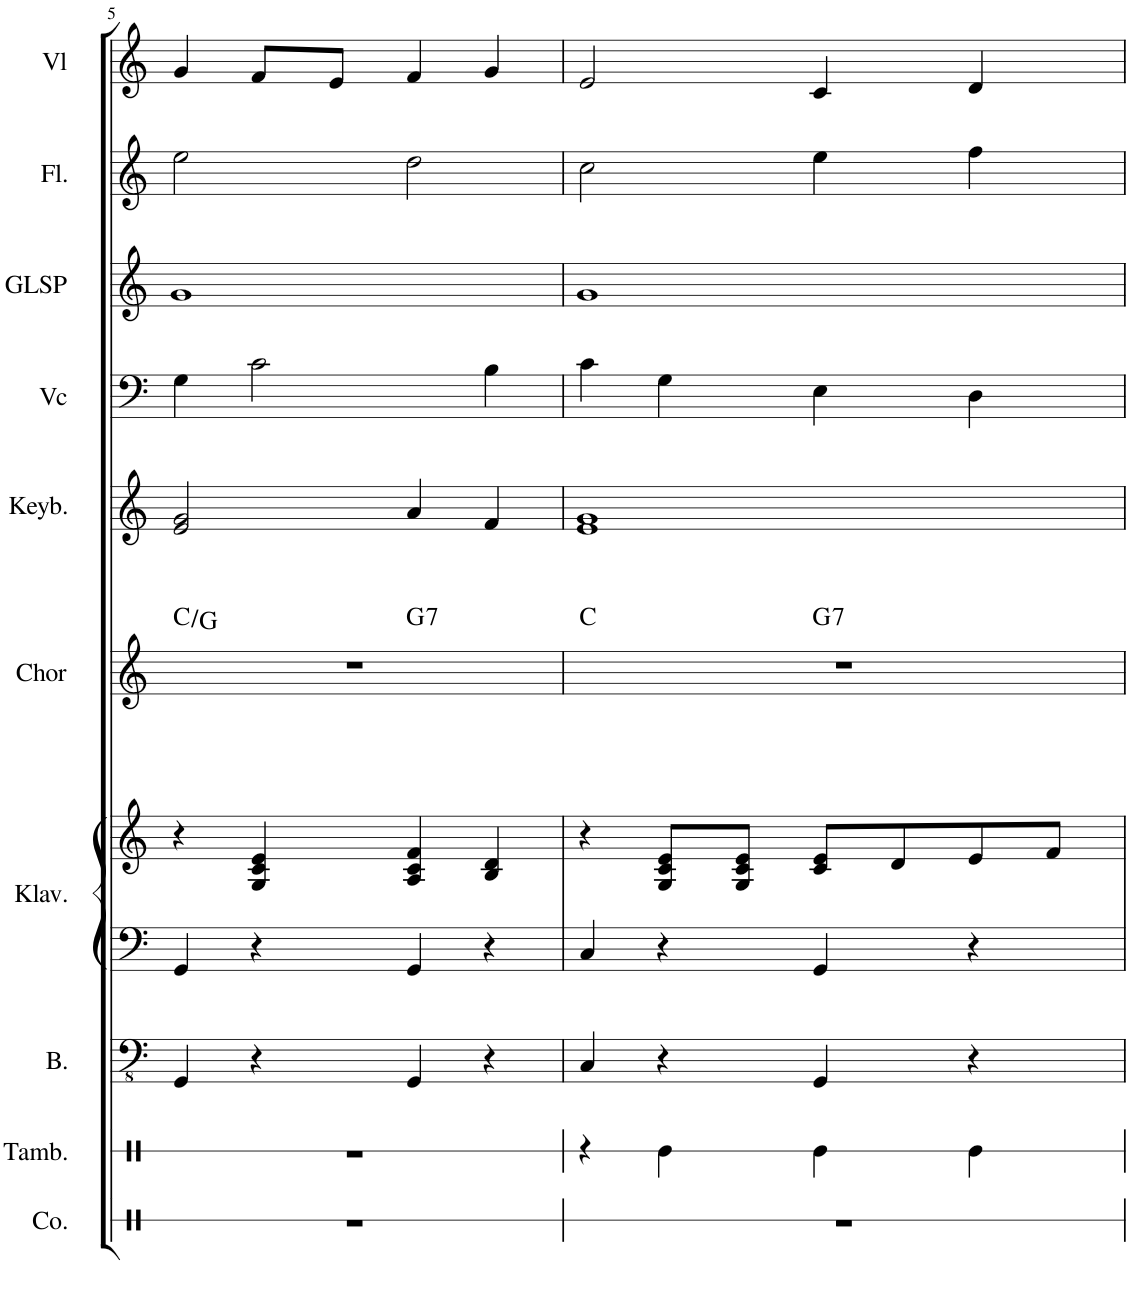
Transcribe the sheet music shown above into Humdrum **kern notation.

**kern	**kern	**kern	**kern	**kern	**kern	**harte	**kern	**kern	**kern	**kern	**kern
*part10	*part9	*part8	*part7	*part7	*part6	*part6	*part5	*part4	*part3	*part2	*part1
*staff11	*staff10	*staff9	*staff8	*staff7	*staff6	*	*staff5	*staff4	*staff3	*staff2	*staff1
*I"Congas	*I"Tamburin	*I"Bass	*I"Klavier	*	*I"Chor	*	*I"Keyboard	*I"Violoncello	*I"Glockenspiel	*I"Flöte	*I"Violine
*I'Co.	*I'Tamb.	*I'B.	*I'Klav.	*	*I'Chor	*	*I'Keyb.	*I'Vc	*I'GLSP	*I'Fl.	*I'Vl
!!LO:PB:g=z
*clefX	*clefX	*clefFv4	*clefF4	*clefG2	*clefG2	*	*clefG2	*clefF4	*clefG2	*clefG2	*clefG2
*	*	*	*	*	*	*	*	*	*Trd-7c-12	*	*
*k[]	*k[]	*k[]	*k[]	*k[]	*k[]	*	*k[]	*k[]	*k[]	*k[]	*k[]
*M4/4	*M4/4	*M4/4	*M4/4	*M4/4	*M4/4	*	*M4/4	*M4/4	*M4/4	*M4/4	*M4/4
=5	=5	=5	=5	=5	=5	=5	=5	=5	=5	=5	=5
*	*	*	*	*	*^	*	*	*	*	*	*
1r	1r	4GGG/	4GG/	4r	1r	2ryy	C:maj/5	2e/ 2g/	4G\	1g	2ee\	4g/
.	.	4r	4r	4G/ 4c/ 4e/	.	.	.	.	2c\	.	.	8f/L
.	.	.	.	.	.	.	.	.	.	.	.	8e/J
!	!	!	!	!	!	!	!LO:H:kt=7	!	!	!	!	!
.	.	4GGG/	4GG/	4A/ 4c/ 4f/	.	2ryy	G:7	4a/	.	.	2dd\	4f/
.	.	4r	4r	4B/ 4d/	.	.	.	4f/	4B\	.	.	4g/
=6	=6	=6	=6	=6	=6	=6	=6	=6	=6	=6	=6	=6
1r	4r	4CC/	4C/	4r	1r	2ryy	C:maj	1e 1g	4c\	1g	2cc\	2e/
.	4Re\	4r	4r	8G/ 8c/ 8e/L	.	.	.	.	4G\	.	.	.
.	.	.	.	8G/ 8c/ 8e/J	.	.	.	.	.	.	.	.
!	!	!	!	!	!	!	!LO:H:kt=7	!	!	!	!	!
.	4Re\	4GGG/	4GG/	8c/ 8e/L	.	2ryy	G:7	.	4E\	.	4ee\	4c/
.	.	.	.	8d/	.	.	.	.	.	.	.	.
.	4Re\	4r	4r	8e/	.	.	.	.	4D\	.	4ff\	4d/
.	.	.	.	8f/J	.	.	.	.	.	.	.	.
*	*	*	*	*	*v	*v	*	*	*	*	*	*
=	=	=	=	=	=	=	=	=	=	=	=
*-	*-	*-	*-	*-	*-	*-	*-	*-	*-	*-	*-
